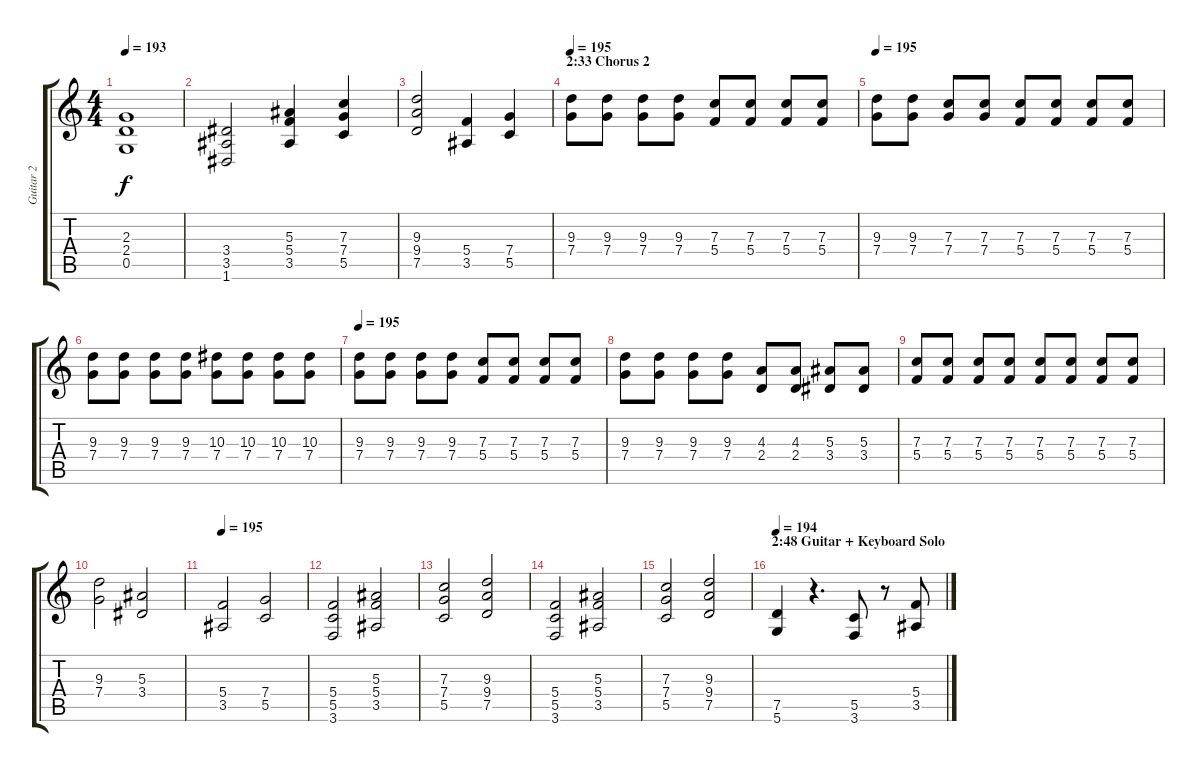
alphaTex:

\track ("Guitar 2" "Guitar 2") {instrument distortionguitar}
\staff {score tabs}
\tuning (D4 A3 F3 C3 G2 D2) {hide}
\ts (4 4)
\tempo 193
\clef g2
\ks c
(2.3 2.4 0.5).1{dy f} |
(3.4 3.5 1.6).2 (5.3 5.4 3.5).4 (7.3 7.4 5.5).4 |
(9.3 9.4 7.5).2 (5.4 3.5).4 (7.4 5.5).4 |
\section ("" "2:33 Chorus 2")
\tempo 194
\tempo 195
(9.3 7.4).8{volume 12} (9.3 7.4).8 (9.3 7.4).8 (9.3 7.4).8 (7.3 5.4).8 (7.3 5.4).8 (7.3 5.4).8 (7.3 5.4).8 |
\tempo 195
(9.3 7.4).8 (9.3 7.4).8 (7.3 7.4).8 (7.3 7.4).8 (7.3 5.4).8 (7.3 5.4).8 (7.3 5.4).8 (7.3 5.4).8 |
(9.3 7.4).8 (9.3 7.4).8 (9.3 7.4).8 (9.3 7.4).8 (10.3 7.4).8 (10.3 7.4).8 (10.3 7.4).8 (10.3 7.4).8 |
\tempo 195
(9.3 7.4).8 (9.3 7.4).8 (9.3 7.4).8 (9.3 7.4).8 (7.3 5.4).8 (7.3 5.4).8 (7.3 5.4).8 (7.3 5.4).8 |
(9.3 7.4).8 (9.3 7.4).8 (9.3 7.4).8 (9.3 7.4).8 (4.3 2.4).8 (4.3 2.4).8 (5.3 3.4).8 (5.3 3.4).8 |
(7.3 5.4).8 (7.3 5.4).8 (7.3 5.4).8 (7.3 5.4).8 (7.3 5.4).8 (7.3 5.4).8 (7.3 5.4).8 (7.3 5.4).8 |
(9.3 7.4).2 (5.3 3.4).2 |
\tempo 195
(5.4 3.5).2 (7.4 5.5).2 |
(5.4 5.5 3.6).2 (5.3 5.4 3.5).2 |
(7.3 7.4 5.5).2 (9.3 9.4 7.5).2 |
(5.4 5.5 3.6).2 (5.3 5.4 3.5).2 |
(7.3 7.4 5.5).2 (9.3 9.4 7.5).2 |
\section ("" "2:48 Guitar + Keyboard Solo")
\tempo 194
(7.5 5.6).4 r.4{d} (5.5 3.6).8 r.8 (5.4 3.5).8
